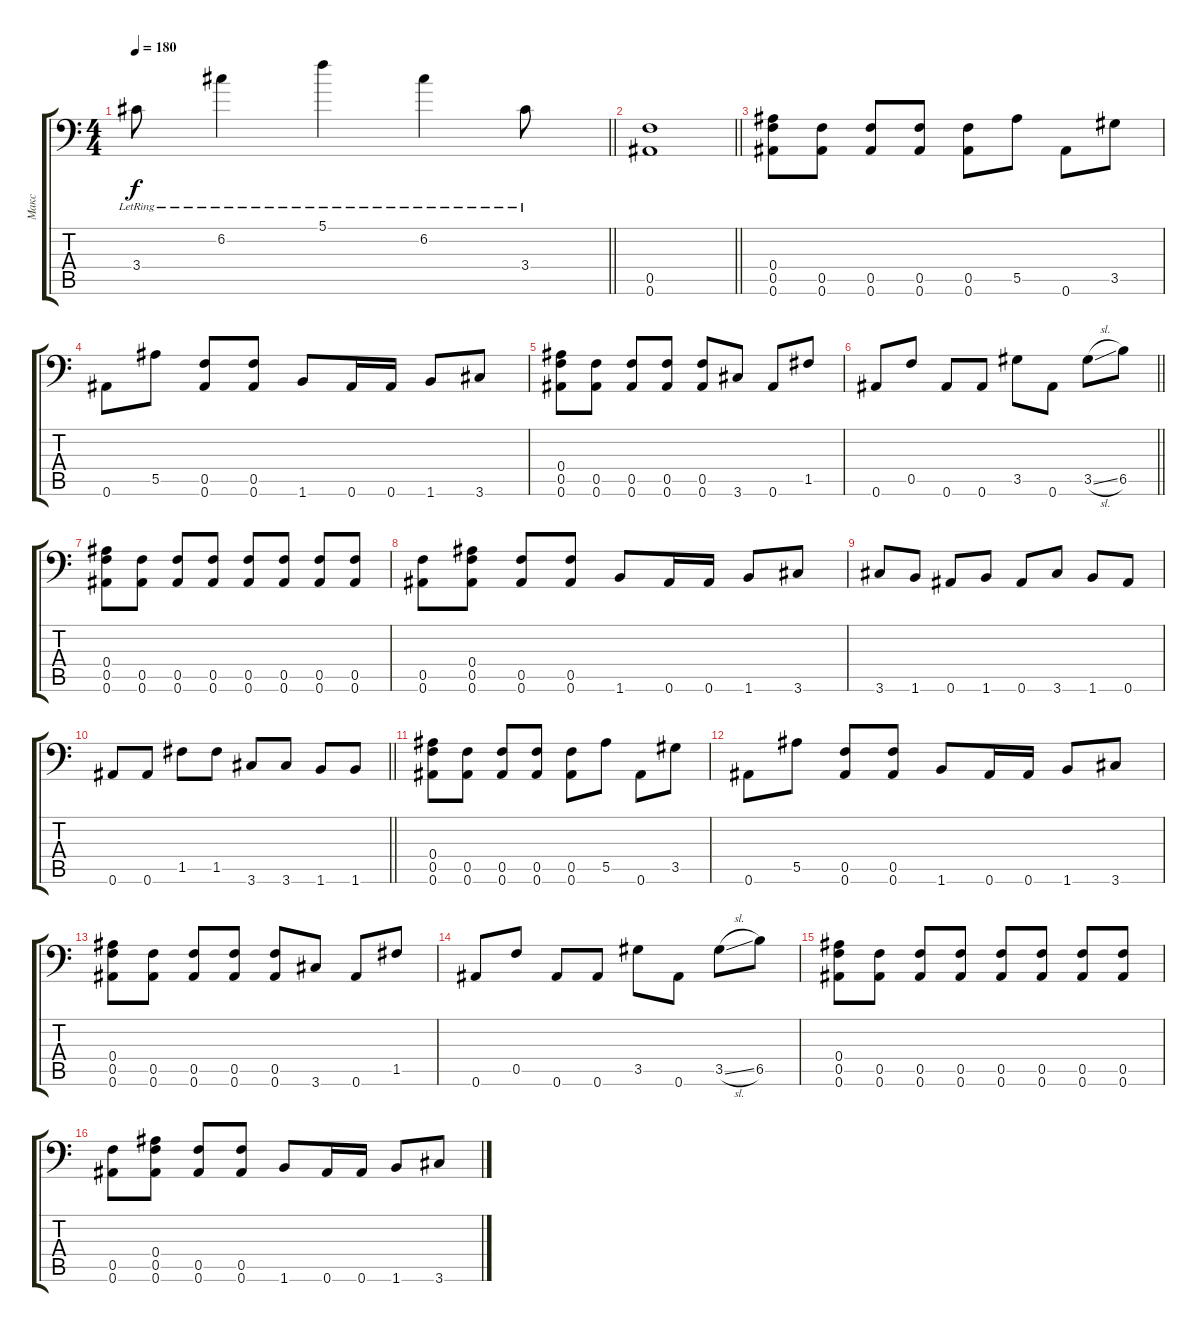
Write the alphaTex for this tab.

\track ("Макс" "Макс") {instrument distortionguitar}
\staff {score tabs}
\tuning (C4 G3 Eb3 Bb2 F2 Bb1) {hide}
\ts (4 4)
\tempo 180
\clef f4
\barLineRight lightlight
\ks c
3.4{lr}.8{dy f} 6.2{lr}.4 5.1{lr}.4 6.2{lr}.4 3.4{lr}.8 |
\barLineRight lightlight
(0.5 0.6).1 |
\section ("" "")
(0.4 0.5 0.6).8 (0.5 0.6).8 (0.5 0.6).8 (0.5 0.6).8 (0.5 0.6).8 5.5.8 0.6.8 3.5.8 |
0.6.8 5.5.8 (0.5 0.6).8 (0.5 0.6).8 1.6.8 0.6.16 0.6.16 1.6.8 3.6.8 |
(0.4 0.5 0.6).8 (0.5 0.6).8 (0.5 0.6).8 (0.5 0.6).8 (0.5 0.6).8 3.6.8 0.6.8 1.5.8 |
\barLineRight lightlight
0.6.8 0.5.8 0.6.8 0.6.8 3.5.8 0.6.8 3.5{sl}.8 6.5.8 |
(0.4 0.5 0.6).8 (0.5 0.6).8 (0.5 0.6).8 (0.5 0.6).8 (0.5 0.6).8 (0.5 0.6).8 (0.5 0.6).8 (0.5 0.6).8 |
(0.5 0.6).8 (0.4 0.5 0.6).8 (0.5 0.6).8 (0.5 0.6).8 1.6.8 0.6.16 0.6.16 1.6.8 3.6.8 |
3.6.8 1.6.8 0.6.8 1.6.8 0.6.8 3.6.8 1.6.8 0.6.8 |
\barLineRight lightlight
0.6.8 0.6.8 1.5.8 1.5.8 3.6.8 3.6.8 1.6.8 1.6.8 |
\section ("" "")
(0.4 0.5 0.6).8 (0.5 0.6).8 (0.5 0.6).8 (0.5 0.6).8 (0.5 0.6).8 5.5.8 0.6.8 3.5.8 |
0.6.8 5.5.8 (0.5 0.6).8 (0.5 0.6).8 1.6.8 0.6.16 0.6.16 1.6.8 3.6.8 |
(0.4 0.5 0.6).8 (0.5 0.6).8 (0.5 0.6).8 (0.5 0.6).8 (0.5 0.6).8 3.6.8 0.6.8 1.5.8 |
0.6.8 0.5.8 0.6.8 0.6.8 3.5.8 0.6.8 3.5{sl}.8 6.5.8 |
(0.4 0.5 0.6).8 (0.5 0.6).8 (0.5 0.6).8 (0.5 0.6).8 (0.5 0.6).8 (0.5 0.6).8 (0.5 0.6).8 (0.5 0.6).8 |
(0.5 0.6).8 (0.4 0.5 0.6).8 (0.5 0.6).8 (0.5 0.6).8 1.6.8 0.6.16 0.6.16 1.6.8 3.6.8
